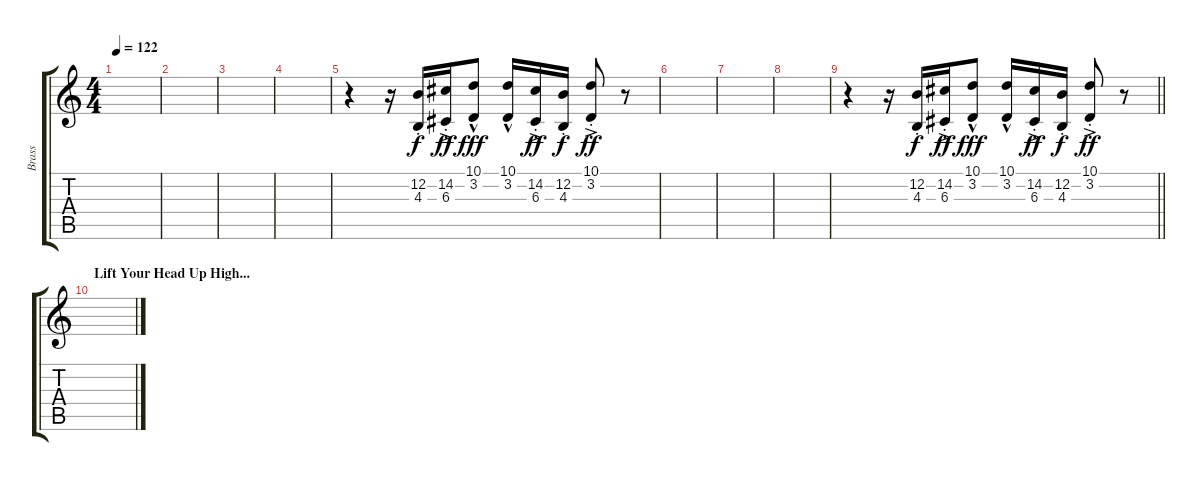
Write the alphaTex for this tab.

\track ("Brass" "Brass") {instrument brasssection bank 255}
\staff {score tabs}
\tuning (E4 B3 G3 D3 A2 E2) {hide}
\ts (4 4)
\tempo 122
\clef g2
\ks c
|
|
|
|
r.4 r.16 (12.2{st} 4.3{st}).16{dy f} (14.2{ac st} 6.3{ac st}).16{dy ff} (10.1{hac} 3.2{hac}).8{dy fff} (10.1{hac} 3.2{hac}).16 (14.2{ac st} 6.3{ac st}).16{dy ff} (12.2{st} 4.3{st}).16{dy f} (10.1{ac st} 3.2{ac st}).8{dy ff} r.8 |
|
|
|
\barLineRight lightlight
r.4 r.16 (12.2{st} 4.3{st}).16{dy f} (14.2{ac st} 6.3{ac st}).16{dy ff} (10.1{hac} 3.2{hac}).8{dy fff} (10.1{hac} 3.2{hac}).16 (14.2{ac st} 6.3{ac st}).16{dy ff} (12.2{st} 4.3{st}).16{dy f} (10.1{ac st} 3.2{ac st}).8{dy ff} r.8 |
\section ("" "Lift Your Head Up High...")
